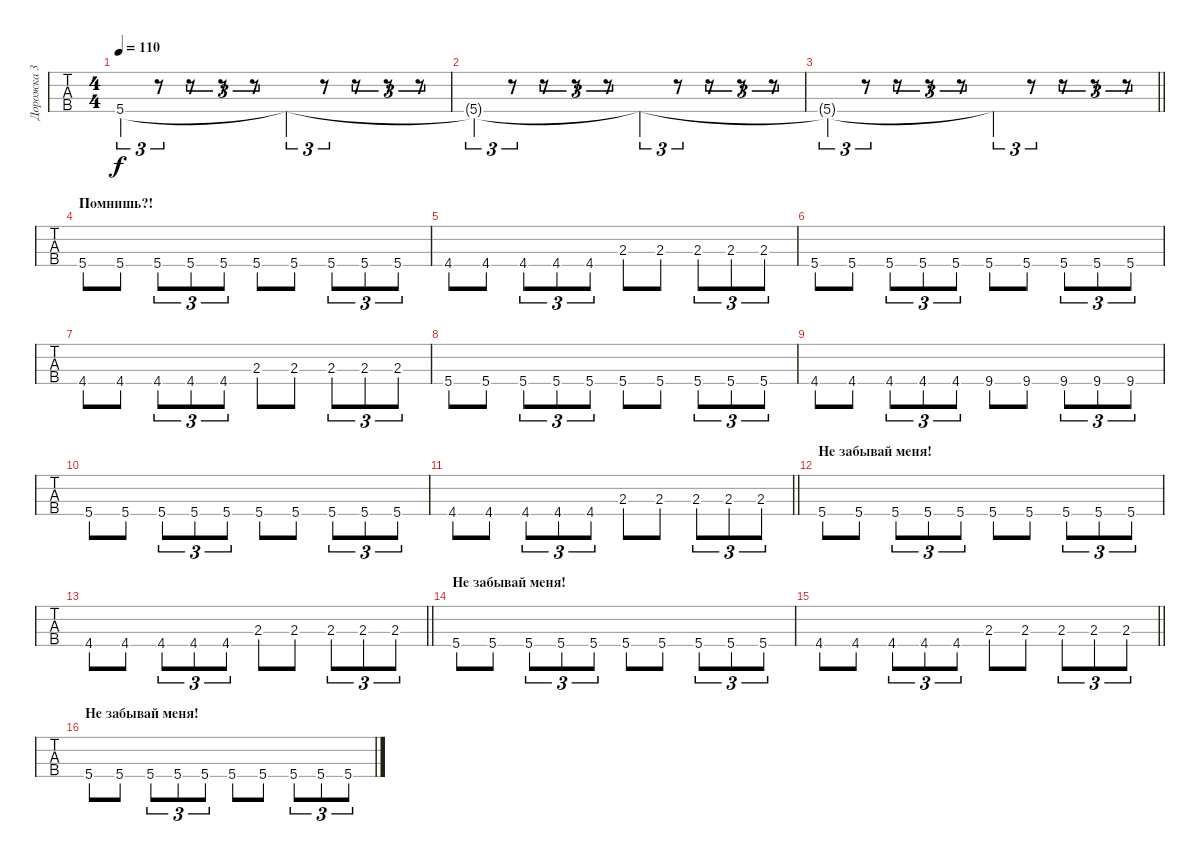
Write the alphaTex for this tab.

\track ("Дорожка 3" "Дорожка 3") {instrument electricbasspick}
\staff {tabs}
\tuning (F2 C2 G1 C1) {hide}
\ts (4 4)
\tempo 110
\clef f4
\ks c
5.4{t}.4{tu (3 2) dy f} r.8{tu (3 2)} r.8{tu (3 2)} r.8{tu (3 2)} r.8{tu (3 2)} 5.4{t}.4{tu (3 2)} r.8{tu (3 2)} r.8{tu (3 2)} r.8{tu (3 2)} r.8{tu (3 2)} |
5.4{t}.4{tu (3 2)} r.8{tu (3 2)} r.8{tu (3 2)} r.8{tu (3 2)} r.8{tu (3 2)} 5.4{t}.4{tu (3 2)} r.8{tu (3 2)} r.8{tu (3 2)} r.8{tu (3 2)} r.8{tu (3 2)} |
\barLineRight lightlight
5.4{t}.4{tu (3 2)} r.8{tu (3 2)} r.8{tu (3 2)} r.8{tu (3 2)} r.8{tu (3 2)} 5.4{t}.4{tu (3 2)} r.8{tu (3 2)} r.8{tu (3 2)} r.8{tu (3 2)} r.8{tu (3 2)} |
\section ("" "Помнишь?!")
5.4.8 5.4.8 5.4.8{tu (3 2)} 5.4.8{tu (3 2)} 5.4.8{tu (3 2)} 5.4.8 5.4.8 5.4.8{tu (3 2)} 5.4.8{tu (3 2)} 5.4.8{tu (3 2)} |
4.4.8 4.4.8 4.4.8{tu (3 2)} 4.4.8{tu (3 2)} 4.4.8{tu (3 2)} 2.3.8 2.3.8 2.3.8{tu (3 2)} 2.3.8{tu (3 2)} 2.3.8{tu (3 2)} |
5.4.8 5.4.8 5.4.8{tu (3 2)} 5.4.8{tu (3 2)} 5.4.8{tu (3 2)} 5.4.8 5.4.8 5.4.8{tu (3 2)} 5.4.8{tu (3 2)} 5.4.8{tu (3 2)} |
4.4.8 4.4.8 4.4.8{tu (3 2)} 4.4.8{tu (3 2)} 4.4.8{tu (3 2)} 2.3.8 2.3.8 2.3.8{tu (3 2)} 2.3.8{tu (3 2)} 2.3.8{tu (3 2)} |
5.4.8 5.4.8 5.4.8{tu (3 2)} 5.4.8{tu (3 2)} 5.4.8{tu (3 2)} 5.4.8 5.4.8 5.4.8{tu (3 2)} 5.4.8{tu (3 2)} 5.4.8{tu (3 2)} |
4.4.8 4.4.8 4.4.8{tu (3 2)} 4.4.8{tu (3 2)} 4.4.8{tu (3 2)} 9.4.8 9.4.8 9.4.8{tu (3 2)} 9.4.8{tu (3 2)} 9.4.8{tu (3 2)} |
5.4.8 5.4.8 5.4.8{tu (3 2)} 5.4.8{tu (3 2)} 5.4.8{tu (3 2)} 5.4.8 5.4.8 5.4.8{tu (3 2)} 5.4.8{tu (3 2)} 5.4.8{tu (3 2)} |
\barLineRight lightlight
4.4.8 4.4.8 4.4.8{tu (3 2)} 4.4.8{tu (3 2)} 4.4.8{tu (3 2)} 2.3.8 2.3.8 2.3.8{tu (3 2)} 2.3.8{tu (3 2)} 2.3.8{tu (3 2)} |
\section ("" "Не забывай меня!")
5.4.8 5.4.8 5.4.8{tu (3 2)} 5.4.8{tu (3 2)} 5.4.8{tu (3 2)} 5.4.8 5.4.8 5.4.8{tu (3 2)} 5.4.8{tu (3 2)} 5.4.8{tu (3 2)} |
\barLineRight lightlight
4.4.8 4.4.8 4.4.8{tu (3 2)} 4.4.8{tu (3 2)} 4.4.8{tu (3 2)} 2.3.8 2.3.8 2.3.8{tu (3 2)} 2.3.8{tu (3 2)} 2.3.8{tu (3 2)} |
\section ("" "Не забывай меня!")
5.4.8 5.4.8 5.4.8{tu (3 2)} 5.4.8{tu (3 2)} 5.4.8{tu (3 2)} 5.4.8 5.4.8 5.4.8{tu (3 2)} 5.4.8{tu (3 2)} 5.4.8{tu (3 2)} |
\barLineRight lightlight
4.4.8 4.4.8 4.4.8{tu (3 2)} 4.4.8{tu (3 2)} 4.4.8{tu (3 2)} 2.3.8 2.3.8 2.3.8{tu (3 2)} 2.3.8{tu (3 2)} 2.3.8{tu (3 2)} |
\section ("" "Не забывай меня!")
5.4.8 5.4.8 5.4.8{tu (3 2)} 5.4.8{tu (3 2)} 5.4.8{tu (3 2)} 5.4.8 5.4.8 5.4.8{tu (3 2)} 5.4.8{tu (3 2)} 5.4.8{tu (3 2)}
